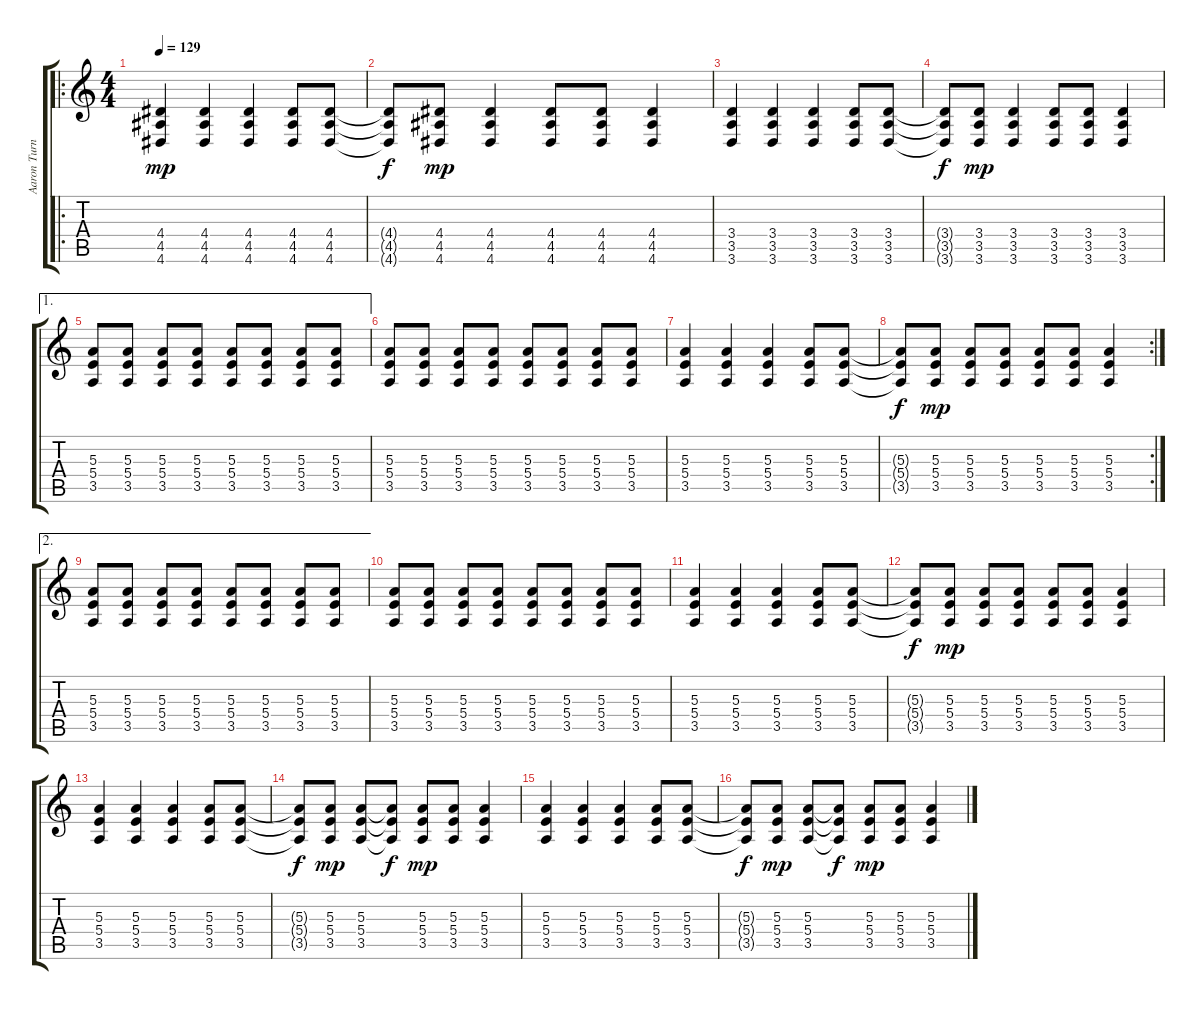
\track ("Aaron Turner Dist" "Aaron Turn") {instrument distortionguitar}
\staff {score tabs}
\tuning (Db4 Ab3 E3 B2 Gb2 B1) {hide}
\ro
\ts (4 4)
\tempo 129
\clef g2
\ks c
(4.4 4.5 4.6).4{dy mp} (4.4 4.5 4.6).4 (4.4 4.5 4.6).4 (4.4 4.5 4.6).8 (4.4 4.5 4.6).8 |
(4.4{t} 4.5{t} 4.6{t}).8{dy f} (4.4 4.5 4.6).8{dy mp} (4.4 4.5 4.6).4 (4.4 4.5 4.6).8 (4.4 4.5 4.6).8 (4.4 4.5 4.6).4 |
(3.4 3.5 3.6).4 (3.4 3.5 3.6).4 (3.4 3.5 3.6).4 (3.4 3.5 3.6).8 (3.4 3.5 3.6).8 |
(3.4{t} 3.5{t} 3.6{t}).8{dy f} (3.4 3.5 3.6).8{dy mp} (3.4 3.5 3.6).4 (3.4 3.5 3.6).8 (3.4 3.5 3.6).8 (3.4 3.5 3.6).4 |
\ae 1
(5.3 5.4 3.5).8 (5.3 5.4 3.5).8 (5.3 5.4 3.5).8 (5.3 5.4 3.5).8 (5.3 5.4 3.5).8 (5.3 5.4 3.5).8 (5.3 5.4 3.5).8 (5.3 5.4 3.5).8 |
(5.3 5.4 3.5).8 (5.3 5.4 3.5).8 (5.3 5.4 3.5).8 (5.3 5.4 3.5).8 (5.3 5.4 3.5).8 (5.3 5.4 3.5).8 (5.3 5.4 3.5).8 (5.3 5.4 3.5).8 |
(5.3 5.4 3.5).4 (5.3 5.4 3.5).4 (5.3 5.4 3.5).4 (5.3 5.4 3.5).8 (5.3 5.4 3.5).8 |
\rc 2
(5.3{t} 5.4{t} 3.5{t}).8{dy f} (5.3 5.4 3.5).8{dy mp} (5.3 5.4 3.5).8 (5.3 5.4 3.5).8 (5.3 5.4 3.5).8 (5.3 5.4 3.5).8 (5.3 5.4 3.5).4 |
\ae 2
(5.3 5.4 3.5).8 (5.3 5.4 3.5).8 (5.3 5.4 3.5).8 (5.3 5.4 3.5).8 (5.3 5.4 3.5).8 (5.3 5.4 3.5).8 (5.3 5.4 3.5).8 (5.3 5.4 3.5).8 |
(5.3 5.4 3.5).8 (5.3 5.4 3.5).8 (5.3 5.4 3.5).8 (5.3 5.4 3.5).8 (5.3 5.4 3.5).8 (5.3 5.4 3.5).8 (5.3 5.4 3.5).8 (5.3 5.4 3.5).8 |
(5.3 5.4 3.5).4 (5.3 5.4 3.5).4 (5.3 5.4 3.5).4 (5.3 5.4 3.5).8 (5.3 5.4 3.5).8 |
(5.3{t} 5.4{t} 3.5{t}).8{dy f} (5.3 5.4 3.5).8{dy mp} (5.3 5.4 3.5).8 (5.3 5.4 3.5).8 (5.3 5.4 3.5).8 (5.3 5.4 3.5).8 (5.3 5.4 3.5).4 |
(5.3 5.4 3.5).4 (5.3 5.4 3.5).4 (5.3 5.4 3.5).4 (5.3 5.4 3.5).8 (5.3 5.4 3.5).8 |
(5.3{t} 5.4{t} 3.5{t}).8{dy f} (5.3 5.4 3.5).8{dy mp} (5.3 5.4 3.5).8 (5.3{t} 5.4{t} 3.5{t}).8{dy f} (5.3 5.4 3.5).8{dy mp} (5.3 5.4 3.5).8 (5.3 5.4 3.5).4 |
(5.3 5.4 3.5).4 (5.3 5.4 3.5).4 (5.3 5.4 3.5).4 (5.3 5.4 3.5).8 (5.3 5.4 3.5).8 |
(5.3{t} 5.4{t} 3.5{t}).8{dy f} (5.3 5.4 3.5).8{dy mp} (5.3 5.4 3.5).8 (5.3{t} 5.4{t} 3.5{t}).8{dy f} (5.3 5.4 3.5).8{dy mp} (5.3 5.4 3.5).8 (5.3 5.4 3.5).4
